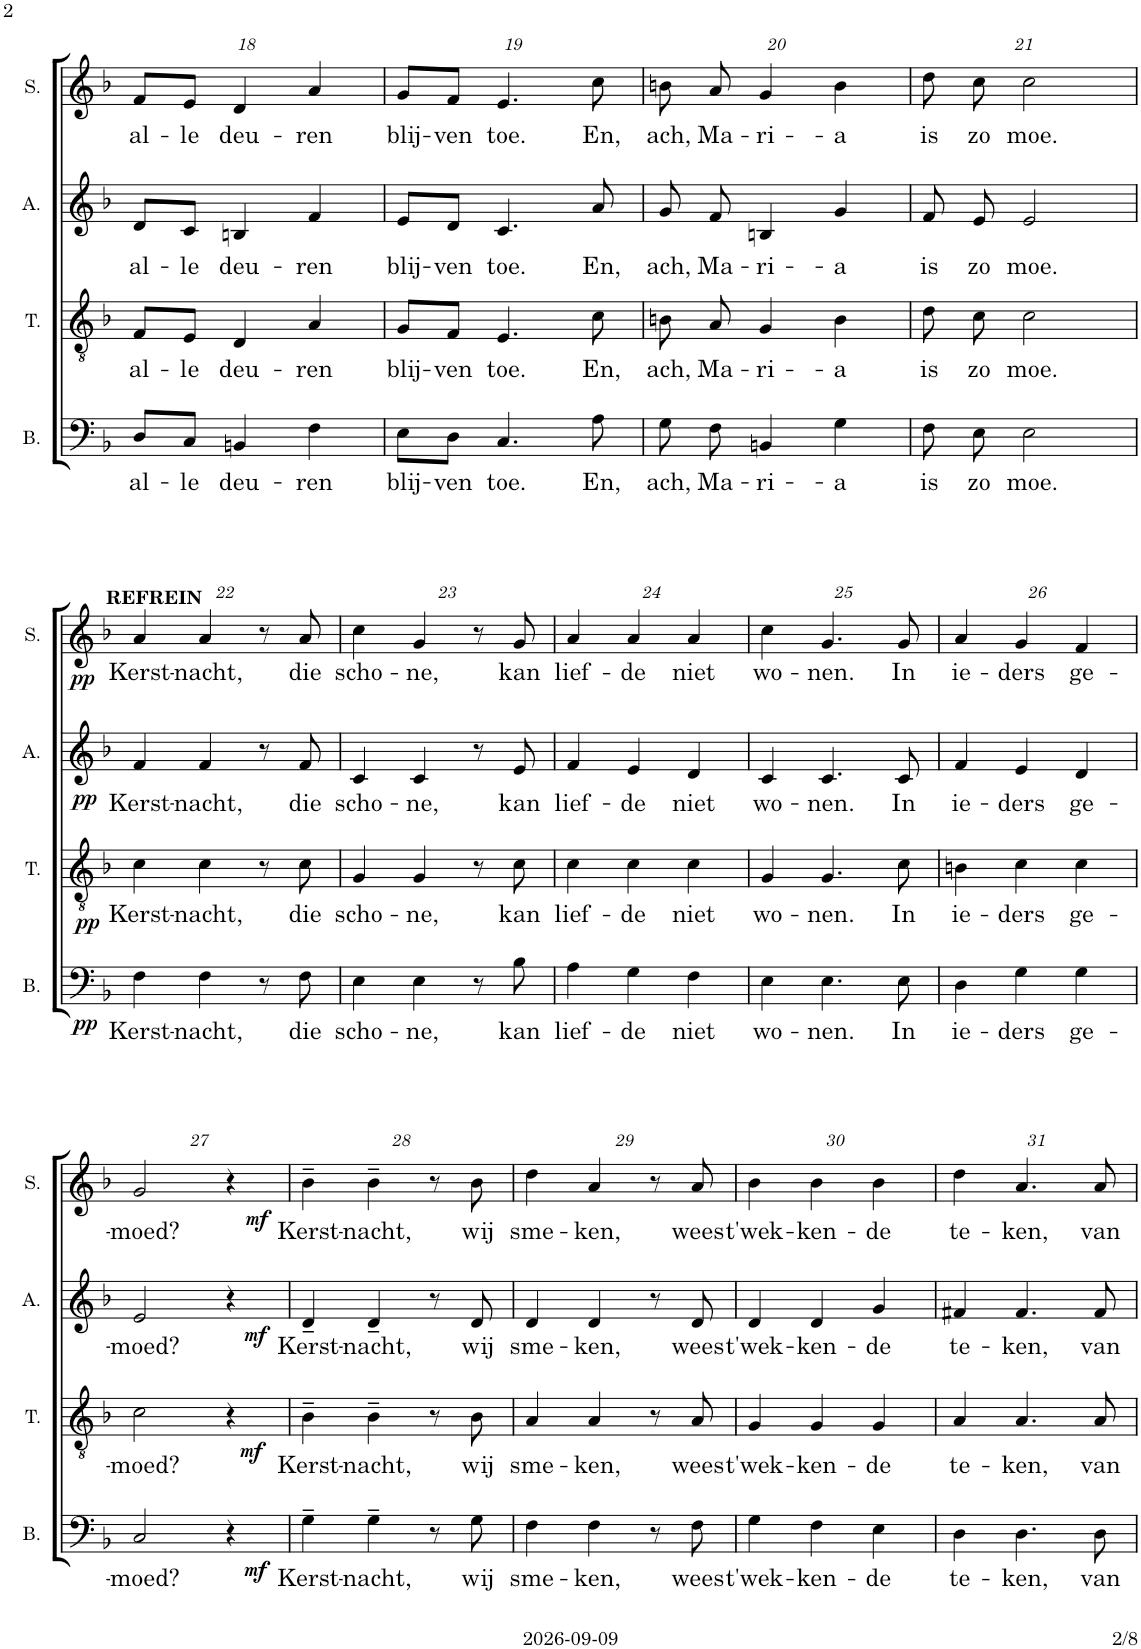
**kern	**text	**dynam	**kern	**text	**dynam	**kern	**text	**dynam	**kern	**text	**dynam
*part4	*part4	*part4	*part3	*part3	*part3	*part2	*part2	*part2	*part1	*part1	*part1
*staff4	*staff4	*staff4	*staff3	*staff3	*staff3	*staff2	*staff2	*staff2	*staff1	*staff1	*staff1
*I"Bass	*	*	*I"Tenor	*	*	*I"Alto	*	*	*I"Soprano	*	*
*I'B.	*	*	*I'T.	*	*	*I'A.	*	*	*I'S.	*	*
!!LO:PB:g=z
*clefF4	*	*	*clefGv2	*	*	*clefG2	*	*	*clefG2	*	*
*k[b-]	*	*	*k[b-]	*	*	*k[b-]	*	*	*k[b-]	*	*
*M3/4	*	*	*M3/4	*	*	*M3/4	*	*	*M3/4	*	*
=18	=18	=18	=18	=18	=18	=18	=18	=18	=18	=18	=18
!	!LO:LY:b	!	!	!LO:LY:b	!	!	!LO:LY:b	!	!	!LO:LY:b	!
8D/L	al-	.	8F/L	al-	.	8d/L	al-	.	8f/L	al-	.
!	!LO:LY:b	!	!	!LO:LY:b	!	!	!LO:LY:b	!	!	!LO:LY:b	!
8C/J	-le	.	8E/J	-le	.	8c/J	-le	.	8e/J	-le	.
!	!LO:LY:b	!	!	!LO:LY:b	!	!	!LO:LY:b	!	!	!LO:LY:b	!
4BBn/	deu-	.	4D/	deu-	.	4Bn/	deu-	.	4d/	deu-	.
!	!LO:LY:b	!	!	!LO:LY:b	!	!	!LO:LY:b	!	!	!LO:LY:b	!
4F\	-ren	.	4A/	-ren	.	4f/	-ren	.	4a/	-ren	.
=19	=19	=19	=19	=19	=19	=19	=19	=19	=19	=19	=19
!	!LO:LY:b	!	!	!LO:LY:b	!	!	!LO:LY:b	!	!	!LO:LY:b	!
8E\L	blij-	.	8G/L	blij-	.	8e/L	blij-	.	8g/L	blij-	.
!	!LO:LY:b	!	!	!LO:LY:b	!	!	!LO:LY:b	!	!	!LO:LY:b	!
8D\J	-ven	.	8F/J	-ven	.	8d/J	-ven	.	8f/J	-ven	.
!	!LO:LY:b	!	!	!LO:LY:b	!	!	!LO:LY:b	!	!	!LO:LY:b	!
4.C/	toe.	.	4.E/	toe.	.	4.c/	toe.	.	4.e/	toe.	.
!	!LO:LY:b	!	!	!LO:LY:b	!	!	!LO:LY:b	!	!	!LO:LY:b	!
8A\	En,	.	8c\	En,	.	8a/	En,	.	8cc\	En,	.
=20	=20	=20	=20	=20	=20	=20	=20	=20	=20	=20	=20
!	!LO:LY:b	!	!	!LO:LY:b	!	!	!LO:LY:b	!	!	!LO:LY:b	!
8G\	ach,	.	8Bn\	ach,	.	8g/	ach,	.	8bn\	ach,	.
!	!LO:LY:b	!	!	!LO:LY:b	!	!	!LO:LY:b	!	!	!LO:LY:b	!
8F\	Ma-	.	8A/	Ma-	.	8f/	Ma-	.	8a/	Ma-	.
!	!LO:LY:b	!	!	!LO:LY:b	!	!	!LO:LY:b	!	!	!LO:LY:b	!
4BBn/	-ri-	.	4G/	-ri-	.	4Bn/	-ri-	.	4g/	-ri-	.
!	!LO:LY:b	!	!	!LO:LY:b	!	!	!LO:LY:b	!	!	!LO:LY:b	!
4G\	-a	.	4B\	-a	.	4g/	-a	.	4b\	-a	.
=21	=21	=21	=21	=21	=21	=21	=21	=21	=21	=21	=21
!	!LO:LY:b	!	!	!LO:LY:b	!	!	!LO:LY:b	!	!	!LO:LY:b	!
8F\	is	.	8d\	is	.	8f/	is	.	8dd\	is	.
!	!LO:LY:b	!	!	!LO:LY:b	!	!	!LO:LY:b	!	!	!LO:LY:b	!
8E\	zo	.	8c\	zo	.	8e/	zo	.	8cc\	zo	.
!	!LO:LY:b	!	!	!LO:LY:b	!	!	!LO:LY:b	!	!	!LO:LY:b	!
2E\	moe.	.	2c\	moe.	.	2e/	moe.	.	2cc\	moe.	.
!!LO:LB:g=z
=22	=22	=22	=22	=22	=22	=22	=22	=22	=22	=22	=22
!	!	!	!	!	!	!	!	!	!LO:TX:a:B:t=REFREIN	!	!
!	!LO:LY:b	!LO:DY:b	!	!LO:LY:b	!LO:DY:b	!	!LO:LY:b	!LO:DY:b	!	!LO:LY:b	!LO:DY:b
4F\	Kerst-	pp	4c\	Kerst-	pp	4f/	Kerst-	pp	4a/	Kerst-	pp
!	!LO:LY:b	!	!	!LO:LY:b	!	!	!LO:LY:b	!	!	!LO:LY:b	!
4F\	-nacht,	.	4c\	-nacht,	.	4f/	-nacht,	.	4a/	-nacht,	.
8r	.	.	8r	.	.	8r	.	.	8r	.	.
!	!LO:LY:b	!	!	!LO:LY:b	!	!	!LO:LY:b	!	!	!LO:LY:b	!
8F\	die	.	8c\	die	.	8f/	die	.	8a/	die	.
=23	=23	=23	=23	=23	=23	=23	=23	=23	=23	=23	=23
!	!LO:LY:b	!	!	!LO:LY:b	!	!	!LO:LY:b	!	!	!LO:LY:b	!
4E\	scho-	.	4G/	scho-	.	4c/	scho-	.	4cc\	scho-	.
!	!LO:LY:b	!	!	!LO:LY:b	!	!	!LO:LY:b	!	!	!LO:LY:b	!
4E\	-ne,	.	4G/	-ne,	.	4c/	-ne,	.	4g/	-ne,	.
8r	.	.	8r	.	.	8r	.	.	8r	.	.
!	!LO:LY:b	!	!	!LO:LY:b	!	!	!LO:LY:b	!	!	!LO:LY:b	!
8B-\	kan	.	8c\	kan	.	8e/	kan	.	8g/	kan	.
=24	=24	=24	=24	=24	=24	=24	=24	=24	=24	=24	=24
!	!LO:LY:b	!	!	!LO:LY:b	!	!	!LO:LY:b	!	!	!LO:LY:b	!
4A\	lief-	.	4c\	lief-	.	4f/	lief-	.	4a/	lief-	.
!	!LO:LY:b	!	!	!LO:LY:b	!	!	!LO:LY:b	!	!	!LO:LY:b	!
4G\	-de	.	4c\	-de	.	4e/	-de	.	4a/	-de	.
!	!LO:LY:b	!	!	!LO:LY:b	!	!	!LO:LY:b	!	!	!LO:LY:b	!
4F\	niet	.	4c\	niet	.	4d/	niet	.	4a/	niet	.
=25	=25	=25	=25	=25	=25	=25	=25	=25	=25	=25	=25
!	!LO:LY:b	!	!	!LO:LY:b	!	!	!LO:LY:b	!	!	!LO:LY:b	!
4E\	wo-	.	4G/	wo-	.	4c/	wo-	.	4cc\	wo-	.
!	!LO:LY:b	!	!	!LO:LY:b	!	!	!LO:LY:b	!	!	!LO:LY:b	!
4.E\	-nen.	.	4.G/	-nen.	.	4.c/	-nen.	.	4.g/	-nen.	.
!	!LO:LY:b	!	!	!LO:LY:b	!	!	!LO:LY:b	!	!	!LO:LY:b	!
8E\	In	.	8c\	In	.	8c/	In	.	8g/	In	.
=26	=26	=26	=26	=26	=26	=26	=26	=26	=26	=26	=26
!	!LO:LY:b	!	!	!LO:LY:b	!	!	!LO:LY:b	!	!	!LO:LY:b	!
4D\	ie-	.	4Bn\	ie-	.	4f/	ie-	.	4a/	ie-	.
!	!LO:LY:b	!	!	!LO:LY:b	!	!	!LO:LY:b	!	!	!LO:LY:b	!
4G\	-ders	.	4c\	-ders	.	4e/	-ders	.	4g/	-ders	.
!	!LO:LY:b	!	!	!LO:LY:b	!	!	!LO:LY:b	!	!	!LO:LY:b	!
4G\	ge-	.	4c\	ge-	.	4d/	ge-	.	4f/	ge-	.
!!LO:LB:g=z
=27	=27	=27	=27	=27	=27	=27	=27	=27	=27	=27	=27
!	!LO:LY:b	!	!	!LO:LY:b	!	!	!LO:LY:b	!	!	!LO:LY:b	!
2C/	-moed?	.	2c\	-moed?	.	2e/	-moed?	.	2g/	-moed?	.
!	!	!	!	!	!	!	!	!	!	!	!LO:DY:b
4r	.	.	4r	.	.	4r	.	.	4r	.	mf
=28	=28	=28	=28	=28	=28	=28	=28	=28	=28	=28	=28
!	!LO:LY:b	!LO:DY:b	!	!LO:LY:b	!LO:DY:b	!	!LO:LY:b	!LO:DY:b	!	!LO:LY:b	!
4G~\	Kerst-	mf	4B-~\	Kerst-	mf	4d~/	Kerst-	mf	4b-~\	Kerst-	.
!	!LO:LY:b	!	!	!LO:LY:b	!	!	!LO:LY:b	!	!	!LO:LY:b	!
4G~\	-nacht,	.	4B-~\	-nacht,	.	4d~/	-nacht,	.	4b-~\	-nacht,	.
8r	.	.	8r	.	.	8r	.	.	8r	.	.
!	!LO:LY:b	!	!	!LO:LY:b	!	!	!LO:LY:b	!	!	!LO:LY:b	!
8G\	wij	.	8B-\	wij	.	8d/	wij	.	8b-\	wij	.
=29	=29	=29	=29	=29	=29	=29	=29	=29	=29	=29	=29
!	!LO:LY:b	!	!	!LO:LY:b	!	!	!LO:LY:b	!	!	!LO:LY:b	!
4F\	sme-	.	4A/	sme-	.	4d/	sme-	.	4dd\	sme-	.
!	!LO:LY:b	!	!	!LO:LY:b	!	!	!LO:LY:b	!	!	!LO:LY:b	!
4F\	-ken,	.	4A/	-ken,	.	4d/	-ken,	.	4a/	-ken,	.
8r	.	.	8r	.	.	8r	.	.	8r	.	.
!	!LO:LY:b	!	!	!LO:LY:b	!	!	!LO:LY:b	!	!	!LO:LY:b	!
8F\	wees	.	8A/	wees	.	8d/	wees	.	8a/	wees	.
=30	=30	=30	=30	=30	=30	=30	=30	=30	=30	=30	=30
!	!LO:LY:b	!	!	!LO:LY:b	!	!	!LO:LY:b	!	!	!LO:LY:b	!
4G\	t'wek-	.	4G/	t'wek-	.	4d/	t'wek-	.	4b-\	t'wek-	.
!	!LO:LY:b	!	!	!LO:LY:b	!	!	!LO:LY:b	!	!	!LO:LY:b	!
4F\	-ken-	.	4G/	-ken-	.	4d/	-ken-	.	4b-\	-ken-	.
!	!LO:LY:b	!	!	!LO:LY:b	!	!	!LO:LY:b	!	!	!LO:LY:b	!
4E\	-de	.	4G/	-de	.	4g/	-de	.	4b-\	-de	.
=31	=31	=31	=31	=31	=31	=31	=31	=31	=31	=31	=31
!	!LO:LY:b	!	!	!LO:LY:b	!	!	!LO:LY:b	!	!	!LO:LY:b	!
4D\	te-	.	4A/	te-	.	4f#X/	te-	.	4dd\	te-	.
!	!LO:LY:b	!	!	!LO:LY:b	!	!	!LO:LY:b	!	!	!LO:LY:b	!
4.D\	-ken,	.	4.A/	-ken,	.	4.f#/	-ken,	.	4.a/	-ken,	.
!	!LO:LY:b	!	!	!LO:LY:b	!	!	!LO:LY:b	!	!	!LO:LY:b	!
8D\	van	.	8A/	van	.	8f#/	van	.	8a/	van	.
=	=	=	=	=	=	=	=	=	=	=	=
*-	*-	*-	*-	*-	*-	*-	*-	*-	*-	*-	*-
